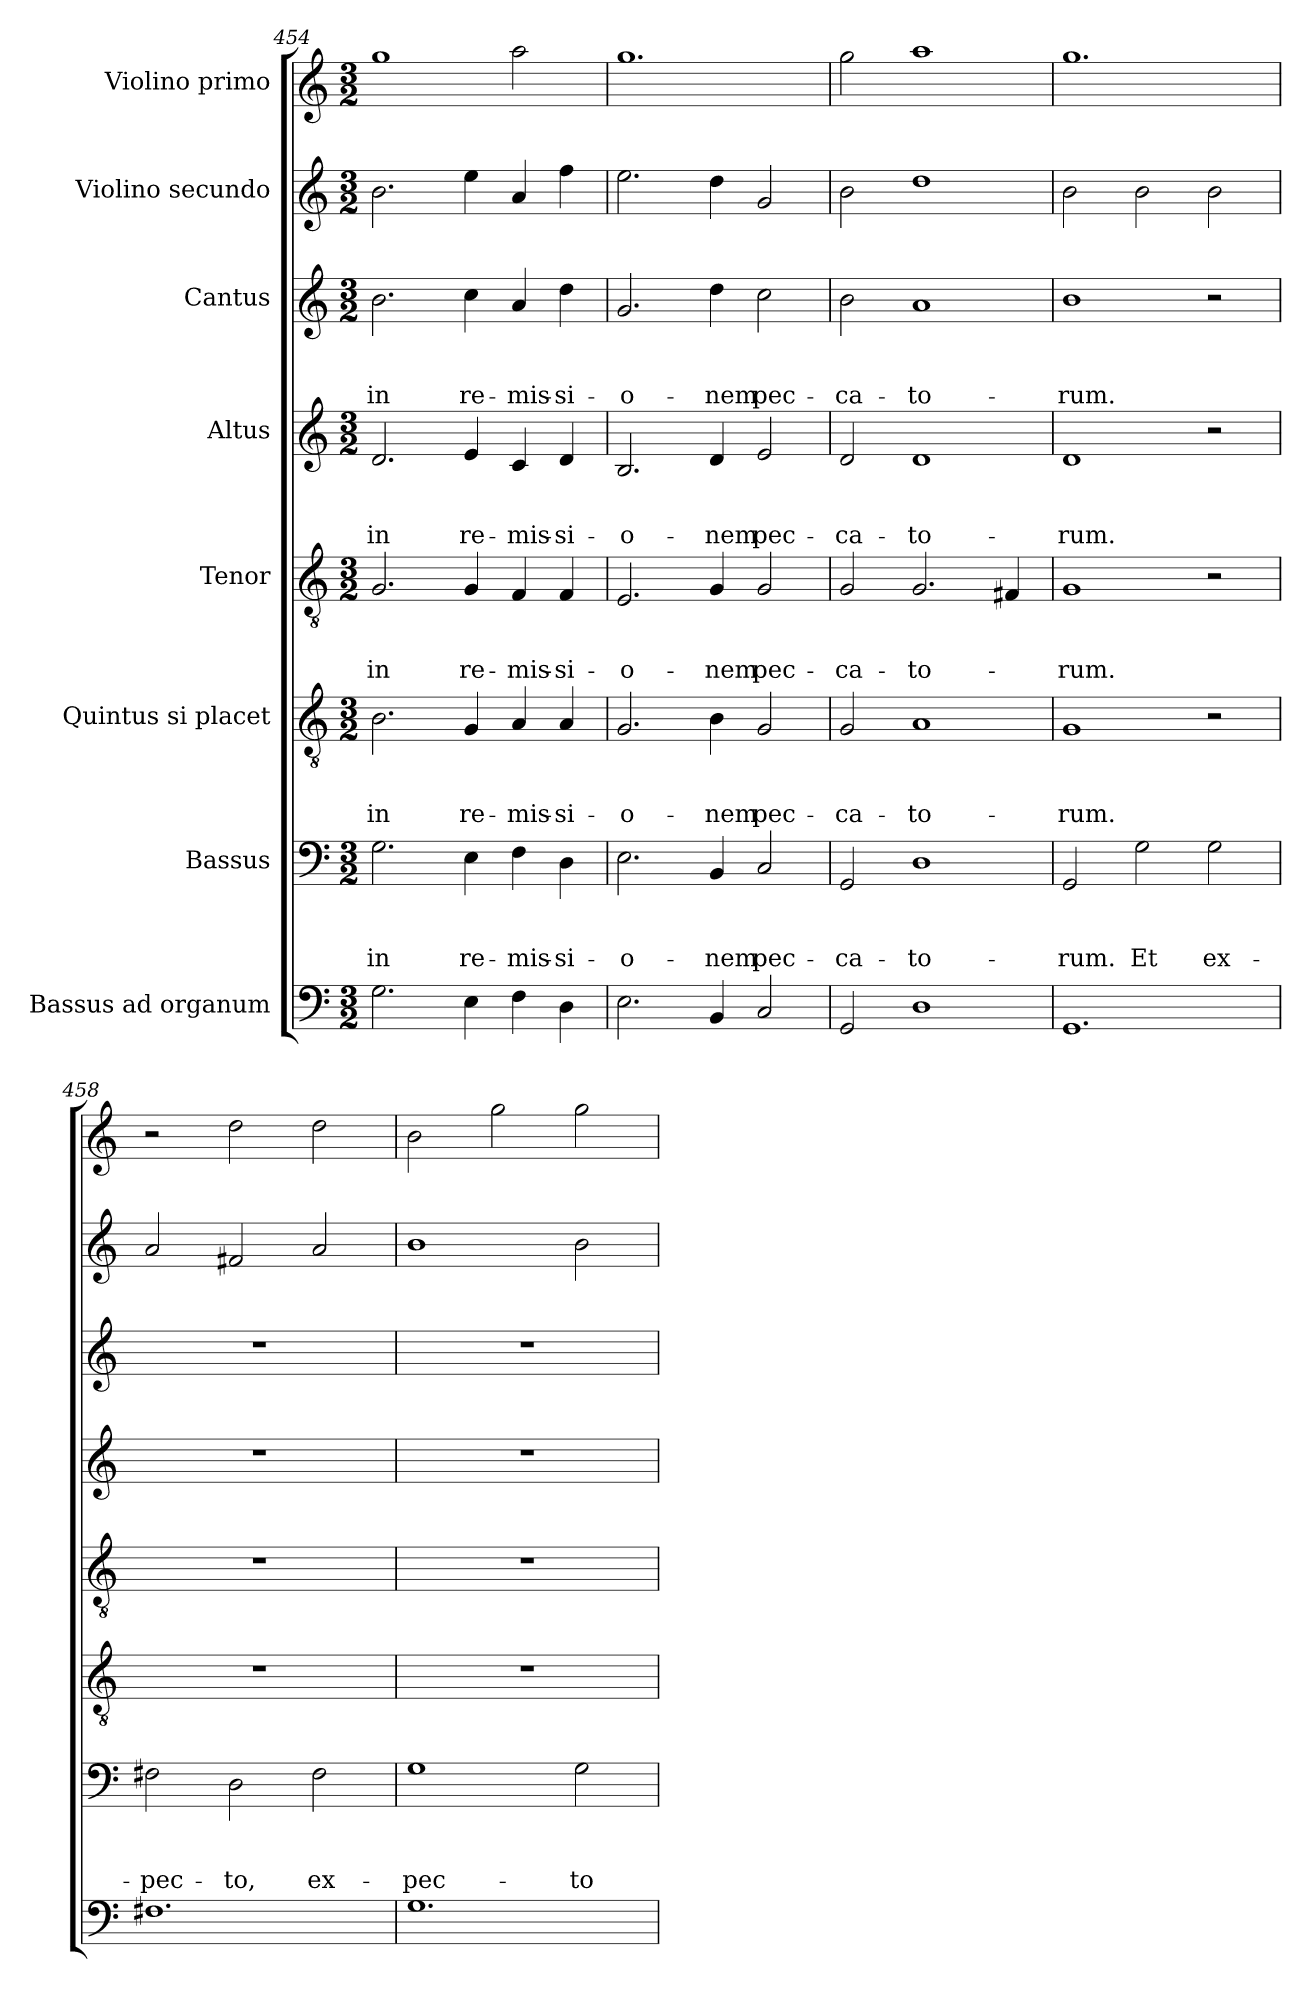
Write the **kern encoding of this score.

**kern	**kern	**text	**text	**text	**kern	**text	**text	**text	**kern	**text	**text	**text	**kern	**text	**text	**text	**kern	**text	**text	**text	**kern	**kern
*part8	*part7	*part7	*part7	*part7	*part6	*part6	*part6	*part6	*part5	*part5	*part5	*part5	*part4	*part4	*part4	*part4	*part3	*part3	*part3	*part3	*part2	*part1
*staff8	*staff7	*staff7	*staff7	*staff7	*staff6	*staff6	*staff6	*staff6	*staff5	*staff5	*staff5	*staff5	*staff4	*staff4	*staff4	*staff4	*staff3	*staff3	*staff3	*staff3	*staff2	*staff1
*I"Bassus ad organum	*I"Bassus	*	*	*	*I"Quintus si placet	*	*	*	*I"Tenor	*	*	*	*I"Altus	*	*	*	*I"Cantus	*	*	*	*I"Violino secundo	*I"Violino primo
*clefF4	*clefF4	*	*	*	*clefGv2	*	*	*	*clefGv2	*	*	*	*clefG2	*	*	*	*clefG2	*	*	*	*clefG2	*clefG2
*k[]	*k[]	*	*	*	*k[]	*	*	*	*k[]	*	*	*	*k[]	*	*	*	*k[]	*	*	*	*k[]	*k[]
*C:	*C:	*	*	*	*C:	*	*	*	*C:	*	*	*	*C:	*	*	*	*C:	*	*	*	*C:	*C:
*M3/2	*M3/2	*	*	*	*M3/2	*	*	*	*M3/2	*	*	*	*M3/2	*	*	*	*M3/2	*	*	*	*M3/2	*M3/2
=454	=454	=454	=454	=454	=454	=454	=454	=454	=454	=454	=454	=454	=454	=454	=454	=454	=454	=454	=454	=454	=454	=454
!	!	!	!	!LO:LY:b	!	!	!	!LO:LY:b	!	!	!	!LO:LY:b	!	!	!	!LO:LY:b	!	!	!	!LO:LY:b	!	!
2.G\	2.G\	.	.	in	2.B\	.	.	in	2.G/	.	.	in	2.d/	.	.	in	2.b\	.	.	in	2.b\	1gg
!	!	!	!	!LO:LY:b	!	!	!	!LO:LY:b	!	!	!	!LO:LY:b	!	!	!	!LO:LY:b	!	!	!	!LO:LY:b	!	!
4E\	4E\	.	.	re-	4G/	.	.	re-	4G/	.	.	re-	4e/	.	.	re-	4cc\	.	.	re-	4ee\	.
!	!	!	!	!LO:LY:b	!	!	!	!LO:LY:b	!	!	!	!LO:LY:b	!	!	!	!LO:LY:b	!	!	!	!LO:LY:b	!	!
4F\	4F\	.	.	-mis-	4A/	.	.	-mis-	4F/	.	.	-mis-	4c/	.	.	-mis-	4a/	.	.	-mis-	4a/	2aa\
!	!	!	!	!LO:LY:b	!	!	!	!LO:LY:b	!	!	!	!LO:LY:b	!	!	!	!LO:LY:b	!	!	!	!LO:LY:b	!	!
4D\	4D\	.	.	-si-	4A/	.	.	-si-	4F/	.	.	-si-	4d/	.	.	-si-	4dd\	.	.	-si-	4ff\	.
=455	=455	=455	=455	=455	=455	=455	=455	=455	=455	=455	=455	=455	=455	=455	=455	=455	=455	=455	=455	=455	=455	=455
!	!	!	!	!LO:LY:b	!	!	!	!LO:LY:b	!	!	!	!LO:LY:b	!	!	!	!LO:LY:b	!	!	!	!LO:LY:b	!	!
2.E\	2.E\	.	.	-o-	2.G/	.	.	-o-	2.E/	.	.	-o-	2.B/	.	.	-o-	2.g/	.	.	-o-	2.ee\	1.gg
!	!	!	!	!LO:LY:b	!	!	!	!LO:LY:b	!	!	!	!LO:LY:b	!	!	!	!LO:LY:b	!	!	!	!LO:LY:b	!	!
4BB/	4BB/	.	.	-nem	4B\	.	.	-nem	4G/	.	.	-nem	4d/	.	.	-nem	4dd\	.	.	-nem	4dd\	.
!	!	!	!	!LO:LY:b	!	!	!	!LO:LY:b	!	!	!	!LO:LY:b	!	!	!	!LO:LY:b	!	!	!	!LO:LY:b	!	!
2C/	2C/	.	.	pec-	2G/	.	.	pec-	2G/	.	.	pec-	2e/	.	.	pec-	2cc\	.	.	pec-	2g/	.
=456	=456	=456	=456	=456	=456	=456	=456	=456	=456	=456	=456	=456	=456	=456	=456	=456	=456	=456	=456	=456	=456	=456
!	!	!	!	!LO:LY:b	!	!	!	!LO:LY:b	!	!	!	!LO:LY:b	!	!	!	!LO:LY:b	!	!	!	!LO:LY:b	!	!
2GG/	2GG/	.	.	-ca-	2G/	.	.	-ca-	2G/	.	.	-ca-	2d/	.	.	-ca-	2b\	.	.	-ca-	2b\	2gg\
!	!	!	!	!LO:LY:b	!	!	!	!LO:LY:b	!	!	!	!LO:LY:b	!	!	!	!LO:LY:b	!	!	!	!LO:LY:b	!	!
1D	1D	.	.	-to-	1A	.	.	-to-	2.G/	.	.	-to-	1d	.	.	-to-	1a	.	.	-to-	1dd	1aa
.	.	.	.	.	.	.	.	.	4F#X/	.	.	.	.	.	.	.	.	.	.	.	.	.
=457	=457	=457	=457	=457	=457	=457	=457	=457	=457	=457	=457	=457	=457	=457	=457	=457	=457	=457	=457	=457	=457	=457
!	!	!	!	!LO:LY:b	!	!	!	!LO:LY:b	!	!	!	!LO:LY:b	!	!	!	!LO:LY:b	!	!	!	!LO:LY:b	!	!
1.GG	2GG/	.	.	-rum.	1G	.	.	-rum.	1G	.	.	-rum.	1d	.	.	-rum.	1b	.	.	-rum.	2b\	1.gg
!	!	!	!	!LO:LY:b	!	!	!	!	!	!	!	!	!	!	!	!	!	!	!	!	!	!
.	2G\	.	.	Et	.	.	.	.	.	.	.	.	.	.	.	.	.	.	.	.	2b\	.
!	!	!	!	!LO:LY:b	!	!	!	!	!	!	!	!	!	!	!	!	!	!	!	!	!	!
.	2G\	.	.	ex-	2r	.	.	.	2r	.	.	.	2r	.	.	.	2r	.	.	.	2b\	.
=458	=458	=458	=458	=458	=458	=458	=458	=458	=458	=458	=458	=458	=458	=458	=458	=458	=458	=458	=458	=458	=458	=458
!	!	!	!	!LO:LY:b	!	!	!	!	!	!	!	!	!	!	!	!	!	!	!	!	!	!
1.F#X	2F#X\	.	.	-pec-	1.r	.	.	.	1.r	.	.	.	1.r	.	.	.	1.r	.	.	.	2a/	2r
!	!	!	!	!LO:LY:b	!	!	!	!	!	!	!	!	!	!	!	!	!	!	!	!	!	!
.	2D\	.	.	-to,	.	.	.	.	.	.	.	.	.	.	.	.	.	.	.	.	2f#X/	2dd\
!	!	!	!	!LO:LY:b	!	!	!	!	!	!	!	!	!	!	!	!	!	!	!	!	!	!
.	2F#\	.	.	ex-	.	.	.	.	.	.	.	.	.	.	.	.	.	.	.	.	2a/	2dd\
!!LO:PB:g=z
=459	=459	=459	=459	=459	=459	=459	=459	=459	=459	=459	=459	=459	=459	=459	=459	=459	=459	=459	=459	=459	=459	=459
!	!	!	!	!LO:LY:b	!	!	!	!	!	!	!	!	!	!	!	!	!	!	!	!	!	!
1.G	1G	.	.	-pec-	1.r	.	.	.	1.r	.	.	.	1.r	.	.	.	1.r	.	.	.	1b	2b\
.	.	.	.	.	.	.	.	.	.	.	.	.	.	.	.	.	.	.	.	.	.	2gg\
!	!	!	!	!LO:LY:b	!	!	!	!	!	!	!	!	!	!	!	!	!	!	!	!	!	!
.	2G\	.	.	-to	.	.	.	.	.	.	.	.	.	.	.	.	.	.	.	.	2b\	2gg\
=	=	=	=	=	=	=	=	=	=	=	=	=	=	=	=	=	=	=	=	=	=	=
*-	*-	*-	*-	*-	*-	*-	*-	*-	*-	*-	*-	*-	*-	*-	*-	*-	*-	*-	*-	*-	*-	*-
